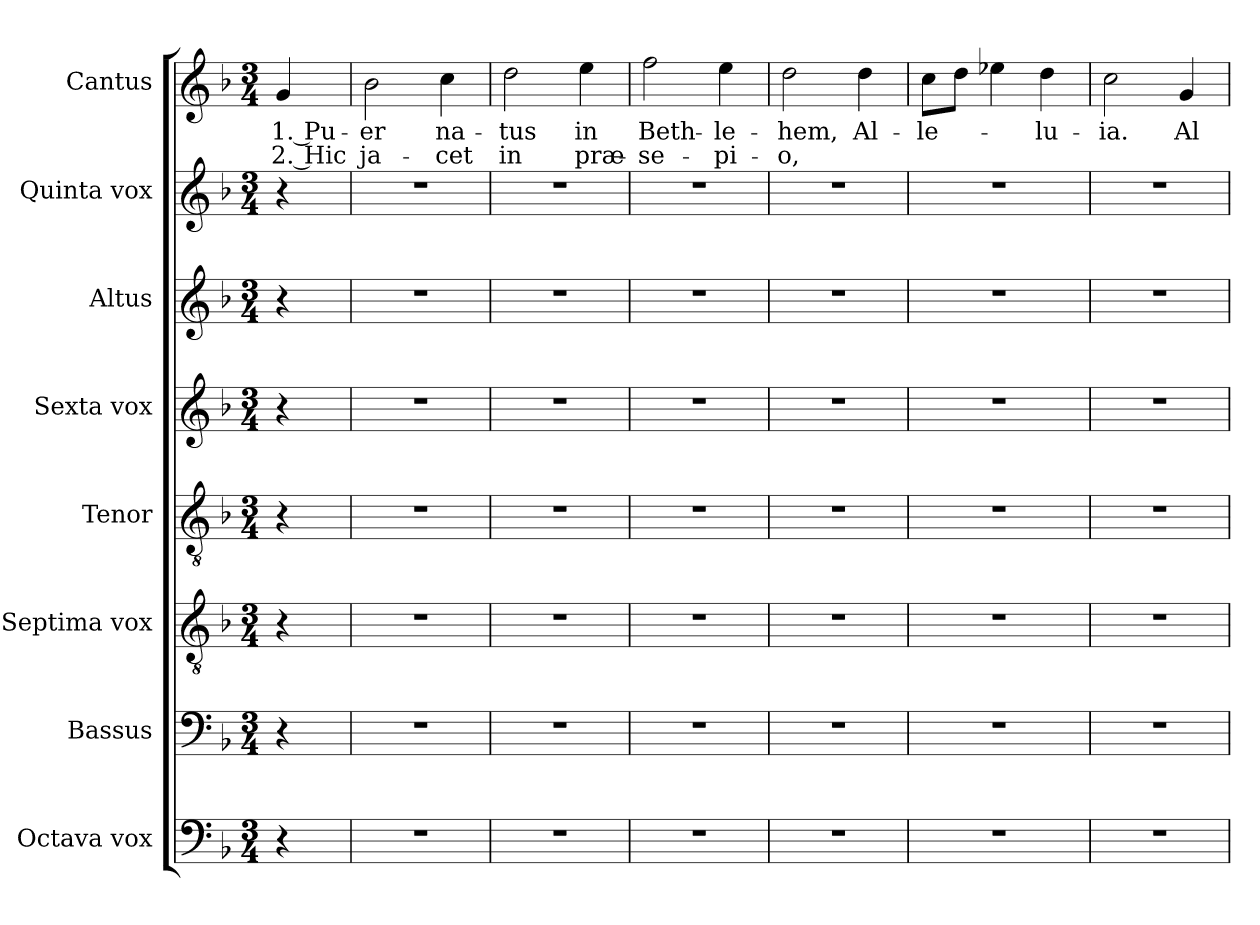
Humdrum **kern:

**kern	**kern	**kern	**kern	**kern	**kern	**kern	**kern	**text	**text
*part8	*part7	*part6	*part5	*part4	*part3	*part2	*part1	*part1	*part1
*staff8	*staff7	*staff6	*staff5	*staff4	*staff3	*staff2	*staff1	*staff1	*staff1
*I"Octava vox	*I"Bassus	*I"Septima vox	*I"Tenor	*I"Sexta vox	*I"Altus	*I"Quinta vox	*I"Cantus	*	*
*	*I'B1	*I'T2	*I'T1	*I'A2	*I'A1	*	*I'S1	*	*
*clefF4	*clefF4	*clefGv2	*clefGv2	*clefG2	*clefG2	*clefG2	*clefG2	*	*
*k[b-]	*k[b-]	*k[b-]	*k[b-]	*k[b-]	*k[b-]	*k[b-]	*k[b-]	*	*
*F:	*F:	*F:	*F:	*F:	*F:	*F:	*F:	*	*
*M3/4	*M3/4	*M3/4	*M3/4	*M3/4	*M3/4	*M3/4	*M3/4	*	*
=	=	=	=	=	=	=	=	=	=
!	!	!	!	!	!	!	!	!LO:LY:b	!LO:LY:b
4r	4r	4r	4r	4r	4r	4r	4g/	1. Pu-	2. Hic
=1	=1	=1	=1	=1	=1	=1	=1	=1	=1
!	!	!	!	!	!	!	!	!LO:LY:b	!LO:LY:b
2.r	2.r	2.r	2.r	2.r	2.r	2.r	2b-\	-er	ja-
!	!	!	!	!	!	!	!	!LO:LY:b	!LO:LY:b
.	.	.	.	.	.	.	4cc\	na-	-cet
=2	=2	=2	=2	=2	=2	=2	=2	=2	=2
!	!	!	!	!	!	!	!	!LO:LY:b	!LO:LY:b
2.r	2.r	2.r	2.r	2.r	2.r	2.r	2dd\	-tus	in
!	!	!	!	!	!	!	!	!LO:LY:b	!LO:LY:b
.	.	.	.	.	.	.	4ee\	in	præ-
=3	=3	=3	=3	=3	=3	=3	=3	=3	=3
!	!	!	!	!	!	!	!	!LO:LY:b	!LO:LY:b
2.r	2.r	2.r	2.r	2.r	2.r	2.r	2ff\	Beth-	-se-
!	!	!	!	!	!	!	!	!LO:LY:b	!LO:LY:b
.	.	.	.	.	.	.	4ee\	-le-	-pi-
=4	=4	=4	=4	=4	=4	=4	=4	=4	=4
!	!	!	!	!	!	!	!	!LO:LY:b	!LO:LY:b
2.r	2.r	2.r	2.r	2.r	2.r	2.r	2dd\	-hem,	-o,
!	!	!	!	!	!	!	!	!LO:LY:b	!
.	.	.	.	.	.	.	4dd\	Al-	.
=5	=5	=5	=5	=5	=5	=5	=5	=5	=5
!	!	!	!	!	!	!	!	!LO:LY:b	!
2.r	2.r	2.r	2.r	2.r	2.r	2.r	8cc\L	-le-	.
.	.	.	.	.	.	.	8dd\J	.	.
.	.	.	.	.	.	.	4ee-X\	.	.
!	!	!	!	!	!	!	!	!LO:LY:b	!
.	.	.	.	.	.	.	4dd\	-lu-	.
=6	=6	=6	=6	=6	=6	=6	=6	=6	=6
!	!	!	!	!	!	!	!	!LO:LY:b	!
2.r	2.r	2.r	2.r	2.r	2.r	2.r	2cc\	-ia.	.
!	!	!	!	!	!	!	!	!LO:LY:b	!
.	.	.	.	.	.	.	4g/	Al-	.
=	=	=	=	=	=	=	=	=	=
*-	*-	*-	*-	*-	*-	*-	*-	*-	*-
